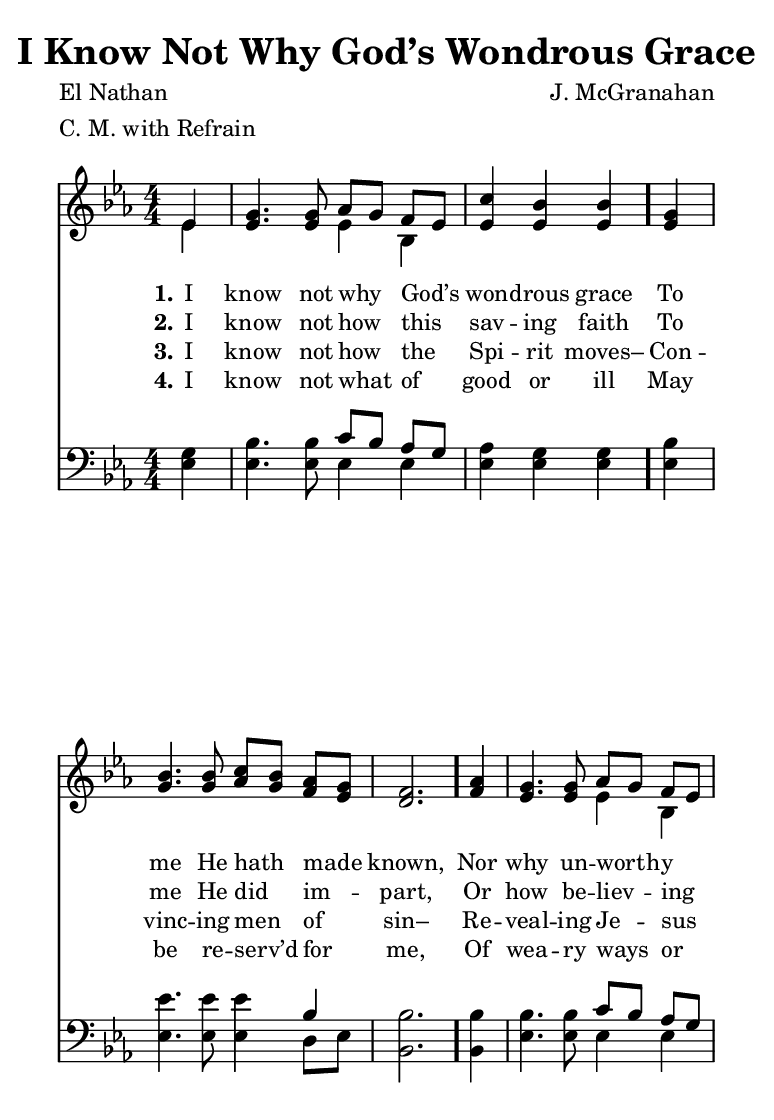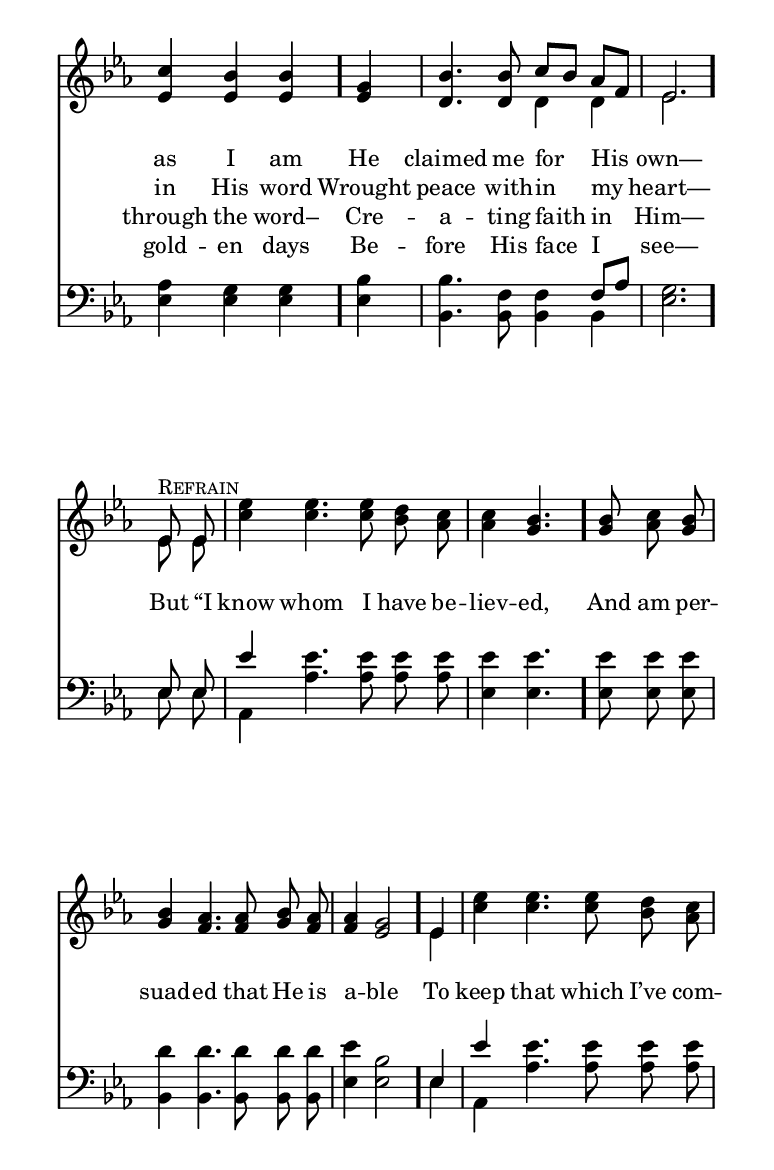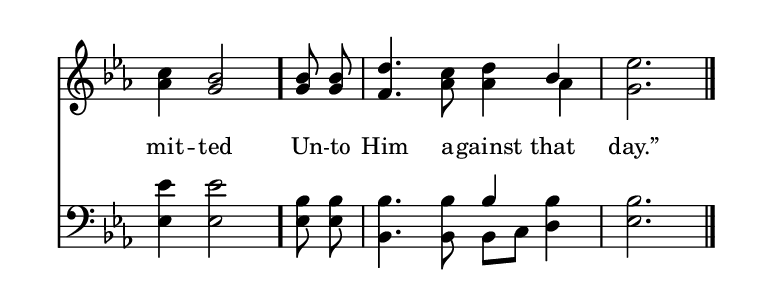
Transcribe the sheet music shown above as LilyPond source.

\include "common/global.ily"
\paper {
  \include "common/paper.ily"
  systems-per-page = ##f
}

\header{
  hymnnumber = "167"
  title = "I Know Not Why God’s Wondrous Grace"
  tunename = ""
  meter = "C. M. with Refrain"
  poet = "El Nathan"
  composer = "J. McGranahan"
  %copyright = ""
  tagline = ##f
}

global = {
  \include "common/overrides.ily"
  \override Staff.TimeSignature.style = #'numbered
  \time 4/4
  \override Score.MetronomeMark.transparent = ##t % hide all fermata changes too
  \tempo 4=90
  \key ees \major
  \partial 4
  \autoBeamOff
}

notesSoprano = {
\global
\relative c' {
  
  ees4 | g4. g8 aes[ g] f[ ees] | c'4 bes bes
  g4 | bes4. bes8 c[ bes] aes[ g] | f2.
  aes4 | g4. g8 aes[ g] f[ ees] | c'4 bes bes
  g4 | bes4. bes8 c[ bes] aes[ f] | ees2.

  << s^\markup { \small \caps "Refrain" }
  { ees8 ees | ees'4 ees4. ees8 d c | c4 bes4. } >>
  bes8 c bes | bes4 aes4. aes8 bes aes | aes4 g2
  ees4 | ees'4 ees4. ees8 d c | c4 bes2
  bes8 bes | d4. c8 d4 bes | ees2.

  \bar "|."

}
}

notesAlto = {
\global
\relative e' {

  ees4 | ees4. ees8 ees4 bes | ees ees ees
  ees | g4. g8 aes[ g] f[ ees] d2.
  f4 | ees4. ees8 ees4 bes | ees ees ees
  ees4 | d4. d8 d4 d | ees2.

  ees8 ees | c'4 c4. c8 bes aes | aes4 g4.
  g8 aes g | g4 f4. f8 g f | f4 ees2
  ees4 | c'4 c4. c8 bes aes | aes4 g2
  g8 g | f4. aes8 aes4 aes | g2.

}
}

notesTenor = {
\global
\relative a {

  g4 | bes4. bes8 c[ bes] aes[ g] | aes4 g g
  bes4 | ees4. ees8 ees4 bes4 | bes2.
  bes4 | bes4. bes8 c[ bes] aes[ g] | aes4 g g
  bes4 | bes4. f8 f4 f8[ aes] | g2.

  ees8 ees | ees'4 ees4. ees8 ees ees | ees4 ees4.
  ees8 ees ees | d4 d4. d8 d d | ees4 bes2
  ees,4 | ees'4 ees4. ees8 ees ees | ees4 ees2
  bes8 bes | bes4. bes8 bes4 bes | bes2.

}
}

notesBass = {
\global
\relative f {

  ees4 | ees4. ees8 ees4 ees | ees ees ees
  ees4 | ees4. ees8 ees4 d8[ ees] | bes2.
  bes4 | ees4. ees8 ees4 ees | ees ees ees
  ees4 | bes4. bes8 bes4 bes | ees2.

  ees8 ees | aes,4 aes'4. aes8 aes aes | ees4 ees4.
  ees8 ees ees | bes4 bes4. bes8 bes bes | ees4 ees2
  ees4 | aes,4 aes'4. aes8 aes aes | ees4 ees2
  ees8 ees | bes4. bes8 bes8[ c] d4 | ees2.

}
}

Refrain = \lyricmode {

But “I know whom I have be -- liev -- ed, \bar "."
And am per -- suad -- ed that He is a -- ble \bar "."
To keep that which I’ve com -- mit -- ted \bar "."
Un -- to Him a -- gainst that day.” \bar "."

}

wordsA = \lyricmode {
\set stanza = "1."

I know not why God’s won -- drous grace \bar "."
To me He hath made known, \bar "."
Nor why un -- worth -- y as I am \bar "."
He claimed me for His own— \bar "."

}

wordsB = \lyricmode {
\set stanza = "2."

I know not how this sav -- ing faith
To me He did im -- part,
Or how be -- liev -- ing in His word
Wrought peace with -- in my heart—

\Refrain

}

wordsC = \lyricmode {
\set stanza = "3."

I know not how the Spi -- rit moves–
Con -- vinc -- ing men of sin–
Re -- veal -- ing Je -- sus through the word–
Cre -- a -- ting faith in Him—

}

wordsD = \lyricmode {
\set stanza = "4."

I know not what of good or ill
May be re -- serv’d for me,
Of wea -- ry ways or gold -- en days
Be -- fore His face I see—

}

\score {
  \context ChoirStaff <<
    \context Staff = upper <<
      \set Staff.autoBeaming = ##f
      \set ChoirStaff.systemStartDelimiter = #'SystemStartBar
      \set ChoirStaff.printPartCombineTexts = ##f
      \partcombine #'(2 . 9) \notesSoprano \notesAlto
      \context NullVoice = sopranos { \voiceOne << \notesSoprano >> }
      \context NullVoice = altos { \voiceTwo << \notesAlto >> }
      \context Lyrics = one   \lyricsto sopranos \wordsA
      \context Lyrics = two   \lyricsto sopranos \wordsB
      \context Lyrics = three \lyricsto sopranos \wordsC
      \context Lyrics = four  \lyricsto sopranos \wordsD
    >>
    \context Staff = men <<
      \set Staff.autoBeaming = ##f
      \clef bass
      \set ChoirStaff.printPartCombineTexts = ##f
      \partcombine #'(2 . 9) \notesTenor \notesBass
      \context NullVoice = tenors { \voiceOne << \notesTenor >> }
      \context NullVoice = basses { \voiceTwo << \notesBass >> }
    >>
  >>
  \layout {
    \include "common/layout.ily"
  }
  \midi{
    \include "common/midi.ily"
  }
}

\version "2.19.49"  % necessary for upgrading to future LilyPond versions.

% vi:set et ts=2 sw=2 ai nocindent syntax=lilypond:
